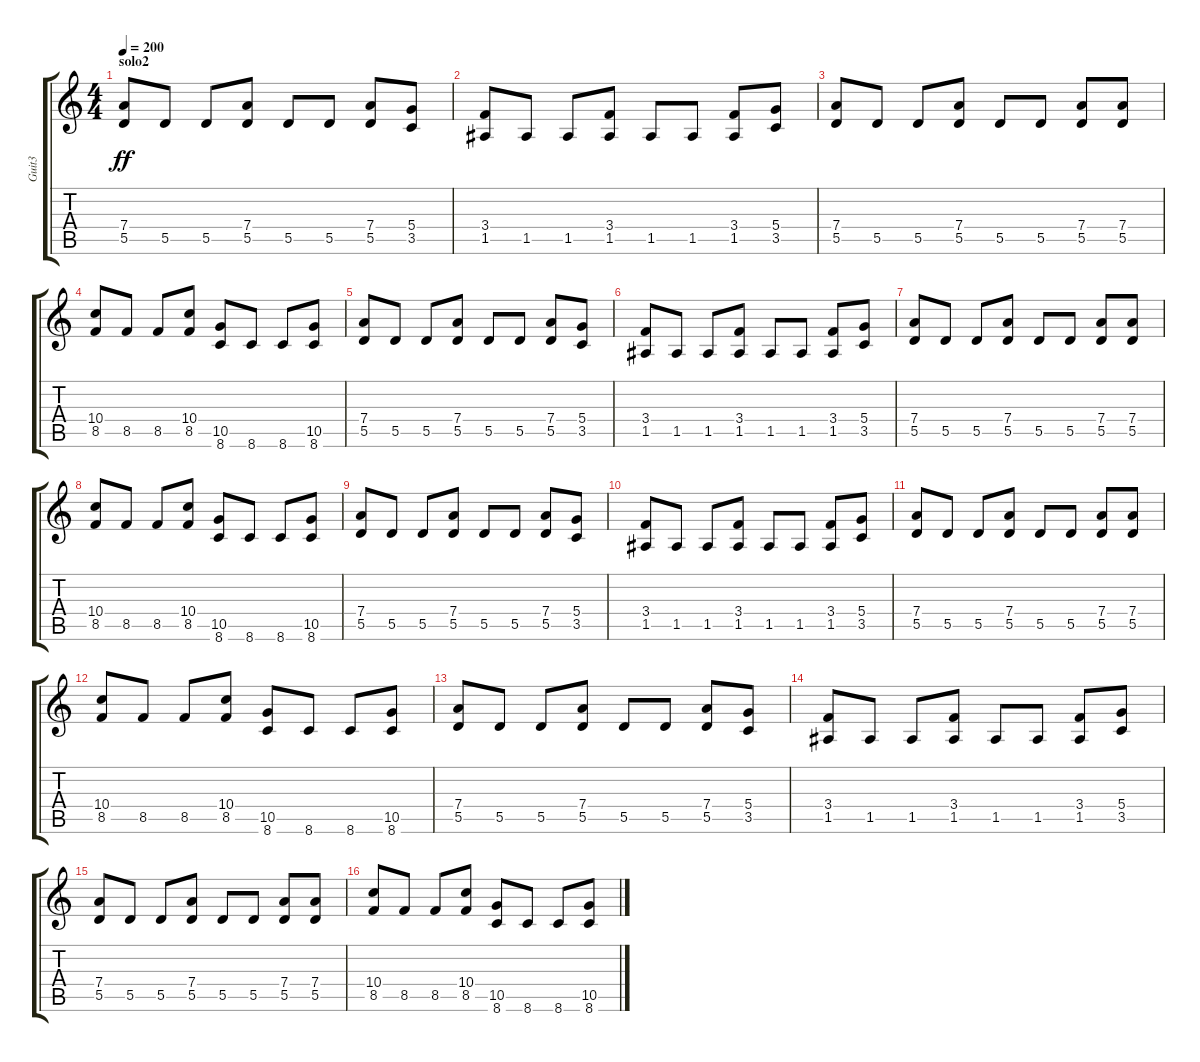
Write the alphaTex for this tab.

\track ("Guit3" "Guit3") {instrument overdrivenguitar}
\staff {score tabs}
\tuning (E4 B3 G3 D3 A2 E2) {hide}
\ts (4 4)
\section ("" "solo2")
\tempo 200
\clef g2
\ks c
(7.4 5.5).8{dy ff volume 11} 5.5.8 5.5.8 (7.4 5.5).8 5.5.8 5.5.8 (7.4 5.5).8 (5.4 3.5).8 |
(3.4 1.5).8 1.5.8 1.5.8 (3.4 1.5).8 1.5.8 1.5.8 (3.4 1.5).8 (5.4 3.5).8 |
(7.4 5.5).8 5.5.8 5.5.8 (7.4 5.5).8 5.5.8 5.5.8 (7.4 5.5).8 (7.4 5.5).8 |
(10.4 8.5).8 8.5.8 8.5.8 (10.4 8.5).8 (10.5 8.6).8 8.6.8 8.6.8 (10.5 8.6).8 |
(7.4 5.5).8{volume 11} 5.5.8 5.5.8 (7.4 5.5).8 5.5.8 5.5.8 (7.4 5.5).8 (5.4 3.5).8 |
(3.4 1.5).8 1.5.8 1.5.8 (3.4 1.5).8 1.5.8 1.5.8 (3.4 1.5).8 (5.4 3.5).8 |
(7.4 5.5).8 5.5.8 5.5.8 (7.4 5.5).8 5.5.8 5.5.8 (7.4 5.5).8 (7.4 5.5).8 |
(10.4 8.5).8 8.5.8 8.5.8 (10.4 8.5).8 (10.5 8.6).8 8.6.8 8.6.8 (10.5 8.6).8 |
(7.4 5.5).8{volume 11} 5.5.8 5.5.8 (7.4 5.5).8 5.5.8 5.5.8 (7.4 5.5).8 (5.4 3.5).8 |
(3.4 1.5).8 1.5.8 1.5.8 (3.4 1.5).8 1.5.8 1.5.8 (3.4 1.5).8 (5.4 3.5).8 |
(7.4 5.5).8 5.5.8 5.5.8 (7.4 5.5).8 5.5.8 5.5.8 (7.4 5.5).8 (7.4 5.5).8 |
(10.4 8.5).8 8.5.8 8.5.8 (10.4 8.5).8 (10.5 8.6).8 8.6.8 8.6.8 (10.5 8.6).8 |
(7.4 5.5).8{volume 11} 5.5.8 5.5.8 (7.4 5.5).8 5.5.8 5.5.8 (7.4 5.5).8 (5.4 3.5).8 |
(3.4 1.5).8 1.5.8 1.5.8 (3.4 1.5).8 1.5.8 1.5.8 (3.4 1.5).8 (5.4 3.5).8 |
(7.4 5.5).8 5.5.8 5.5.8 (7.4 5.5).8 5.5.8 5.5.8 (7.4 5.5).8 (7.4 5.5).8 |
(10.4 8.5).8 8.5.8 8.5.8 (10.4 8.5).8 (10.5 8.6).8 8.6.8 8.6.8 (10.5 8.6).8
